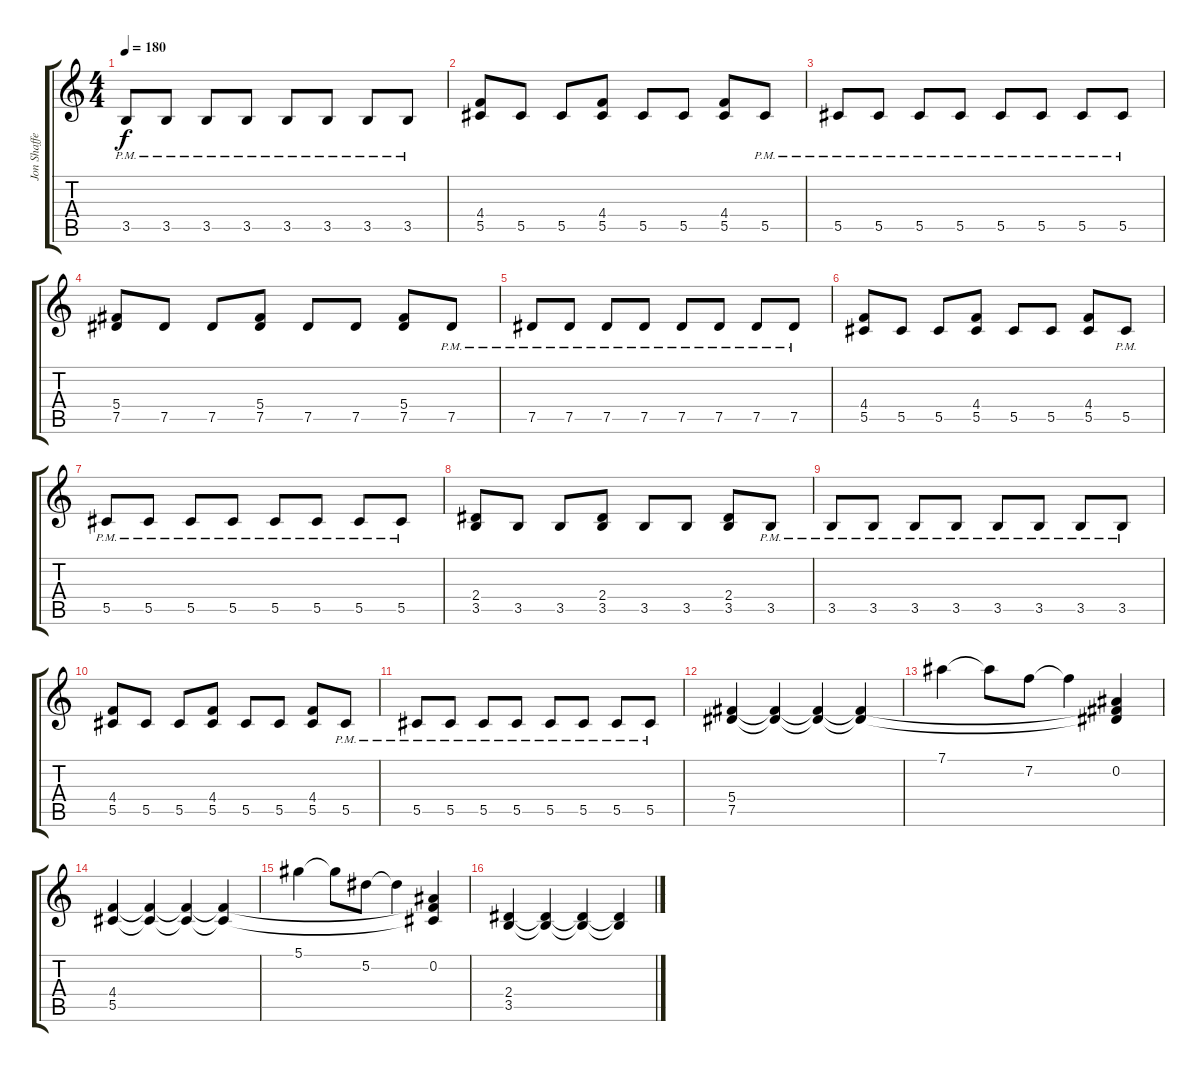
\track ("Jon Shaffer" "Jon Shaffe") {instrument overdrivenguitar}
\staff {score tabs}
\tuning (Eb4 Bb3 Gb3 Db3 Ab2 Eb2) {hide}
\ts (4 4)
\tempo 180
\clef g2
\ks c
3.5{pm}.8{dy f} 3.5{pm}.8 3.5{pm}.8 3.5{pm}.8 3.5{pm}.8 3.5{pm}.8 3.5{pm}.8 3.5{pm}.8 |
(4.4 5.5).8 5.5.8 5.5.8 (4.4 5.5).8 5.5.8 5.5.8 (4.4 5.5).8 5.5{pm}.8 |
5.5{pm}.8 5.5{pm}.8 5.5{pm}.8 5.5{pm}.8 5.5{pm}.8 5.5{pm}.8 5.5{pm}.8 5.5{pm}.8 |
(5.4 7.5).8 7.5.8 7.5.8 (5.4 7.5).8 7.5.8 7.5.8 (5.4 7.5).8 7.5{pm}.8 |
7.5{pm}.8 7.5{pm}.8 7.5{pm}.8 7.5{pm}.8 7.5{pm}.8 7.5{pm}.8 7.5{pm}.8 7.5{pm}.8 |
(4.4 5.5).8 5.5.8 5.5.8 (4.4 5.5).8 5.5.8 5.5.8 (4.4 5.5).8 5.5{pm}.8 |
5.5{pm}.8 5.5{pm}.8 5.5{pm}.8 5.5{pm}.8 5.5{pm}.8 5.5{pm}.8 5.5{pm}.8 5.5{pm}.8 |
(2.4 3.5).8 3.5.8 3.5.8 (2.4 3.5).8 3.5.8 3.5.8 (2.4 3.5).8 3.5{pm}.8 |
3.5{pm}.8 3.5{pm}.8 3.5{pm}.8 3.5{pm}.8 3.5{pm}.8 3.5{pm}.8 3.5{pm}.8 3.5{pm}.8 |
(4.4 5.5).8 5.5.8 5.5.8 (4.4 5.5).8 5.5.8 5.5.8 (4.4 5.5).8 5.5{pm}.8 |
5.5{pm}.8 5.5{pm}.8 5.5{pm}.8 5.5{pm}.8 5.5{pm}.8 5.5{pm}.8 5.5{pm}.8 5.5{pm}.8 |
(5.4 7.5).4 (5.4{t} 7.5{t}).4 (5.4{t} 7.5{t}).4 (5.4{t} 7.5{t}).4 |
7.1.4 7.1{t}.8 7.2.8 7.2{t}.4 (0.2 5.4{t} 7.5{t}).4 |
(4.4 5.5).4 (4.4{t} 5.5{t}).4 (4.4{t} 5.5{t}).4 (4.4{t} 5.5{t}).4 |
5.1.4 5.1{t}.8 5.2.8 5.2{t}.4 (0.2 4.4{t} 5.5{t}).4 |
(2.4 3.5).4 (2.4{t} 3.5{t}).4 (2.4{t} 3.5{t}).4 (2.4{t} 3.5{t}).4
